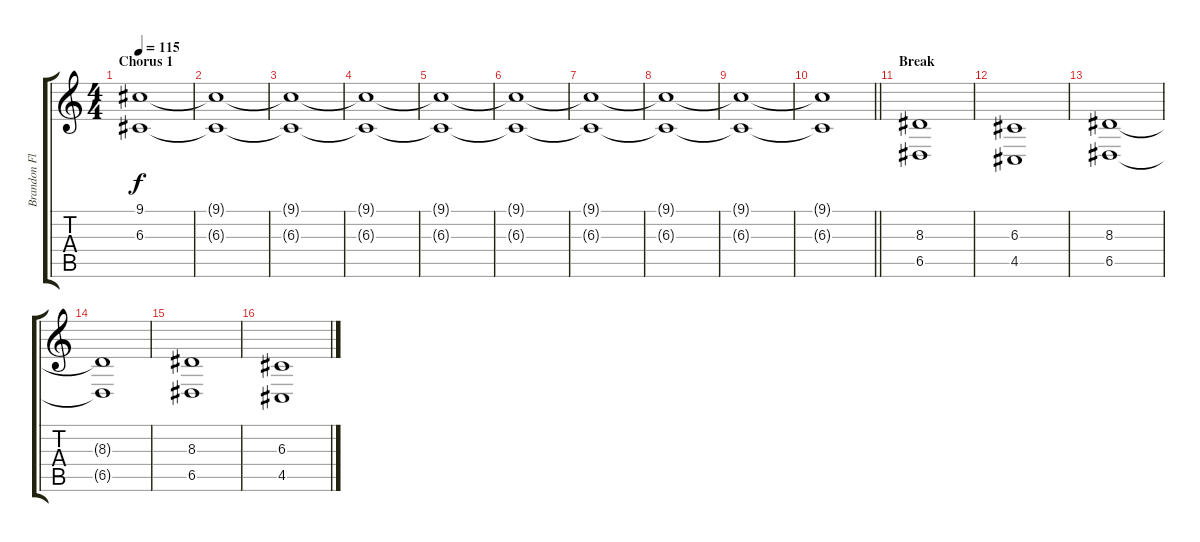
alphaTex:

\track ("Brandon Flowers (Synth FX 2)" "Brandon Fl") {instrument stringensemble1}
\staff {score tabs}
\tuning (E4 B3 G3 D3 A2 E2) {hide}
\ts (4 4)
\section ("" "Chorus 1")
\tempo 115
\clef g2
\ks c
(9.1 6.3).1{dy f} |
(9.1{t} 6.3{t}).1 |
(9.1{t} 6.3{t}).1 |
(9.1{t} 6.3{t}).1 |
(9.1{t} 6.3{t}).1 |
(9.1{t} 6.3{t}).1 |
(9.1{t} 6.3{t}).1 |
(9.1{t} 6.3{t}).1 |
(9.1{t} 6.3{t}).1 |
\barLineRight lightlight
(9.1{t} 6.3{t}).1 |
\section ("" "Break")
(8.3 6.5).1 |
(6.3 4.5).1 |
(8.3 6.5).1 |
(8.3{t} 6.5{t}).1 |
(8.3 6.5).1 |
(6.3 4.5).1
